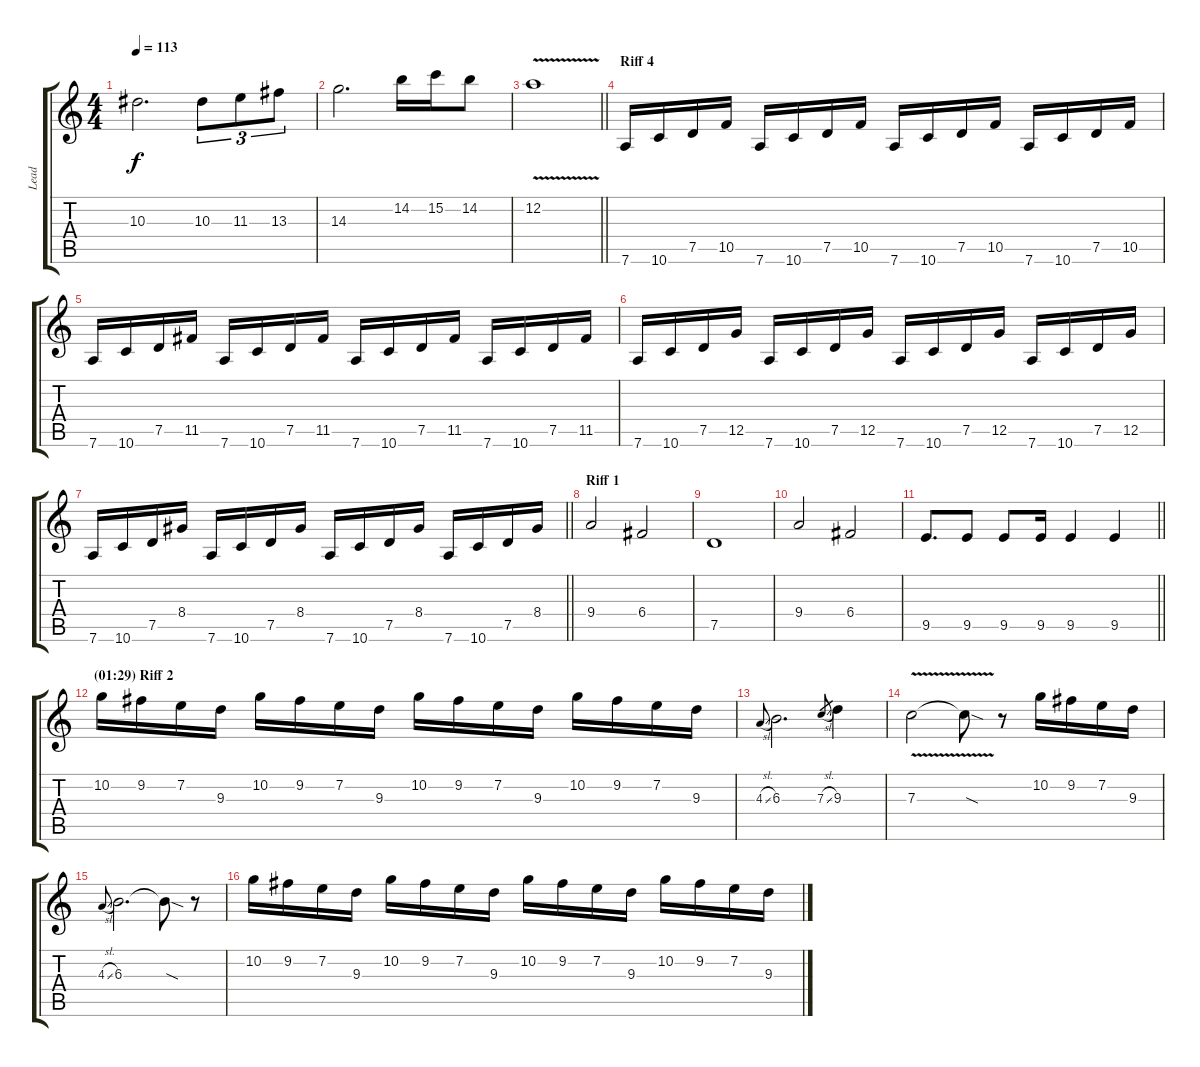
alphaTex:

\track ("Lead" "Lead") {instrument overdrivenguitar}
\staff {score tabs}
\tuning (D4 A3 F3 C3 G2 D2) {hide}
\ts (4 4)
\tempo 113
\clef g2
\ks c
10.3.2{d dy f} 10.3.8{tu (3 2)} 11.3.8{tu (3 2)} 13.3.8{tu (3 2)} |
14.3.2{d} 14.2.16 15.2.16 14.2.8 |
\barLineRight lightlight
12.2{v}.1 |
\section ("" "Riff 4")
7.6.16 10.6.16 7.5.16 10.5.16 7.6.16 10.6.16 7.5.16 10.5.16 7.6.16 10.6.16 7.5.16 10.5.16 7.6.16 10.6.16 7.5.16 10.5.16 |
7.6.16 10.6.16 7.5.16 11.5.16 7.6.16 10.6.16 7.5.16 11.5.16 7.6.16 10.6.16 7.5.16 11.5.16 7.6.16 10.6.16 7.5.16 11.5.16 |
7.6.16 10.6.16 7.5.16 12.5.16 7.6.16 10.6.16 7.5.16 12.5.16 7.6.16 10.6.16 7.5.16 12.5.16 7.6.16 10.6.16 7.5.16 12.5.16 |
\barLineRight lightlight
7.6.16 10.6.16 7.5.16 8.4.16 7.6.16 10.6.16 7.5.16 8.4.16 7.6.16 10.6.16 7.5.16 8.4.16 7.6.16 10.6.16 7.5.16 8.4.16 |
\section ("" "Riff 1")
9.4.2 6.4.2 |
7.5.1 |
9.4.2 6.4.2 |
\barLineRight lightlight
9.5.8{d} 9.5.8 9.5.8 9.5.16 9.5.4 9.5.4 |
\section ("" "(01:29) Riff 2")
10.2.16 9.2.16 7.2.16 9.3.16 10.2.16 9.2.16 7.2.16 9.3.16 10.2.16 9.2.16 7.2.16 9.3.16 10.2.16 9.2.16 7.2.16 9.3.16 |
4.3{sl}.8{gr onbeat} 6.3.2{d} 7.3{sl}.8{gr} 9.3.4 |
7.3{v}.2 7.3{sod t}.8 r.8 10.2.16 9.2.16 7.2.16 9.3.16 |
4.3{sl}.8{gr onbeat} 6.3.2{d} 6.3{sod t}.8 r.8 |
10.2.16 9.2.16 7.2.16 9.3.16 10.2.16 9.2.16 7.2.16 9.3.16 10.2.16 9.2.16 7.2.16 9.3.16 10.2.16 9.2.16 7.2.16 9.3.16
